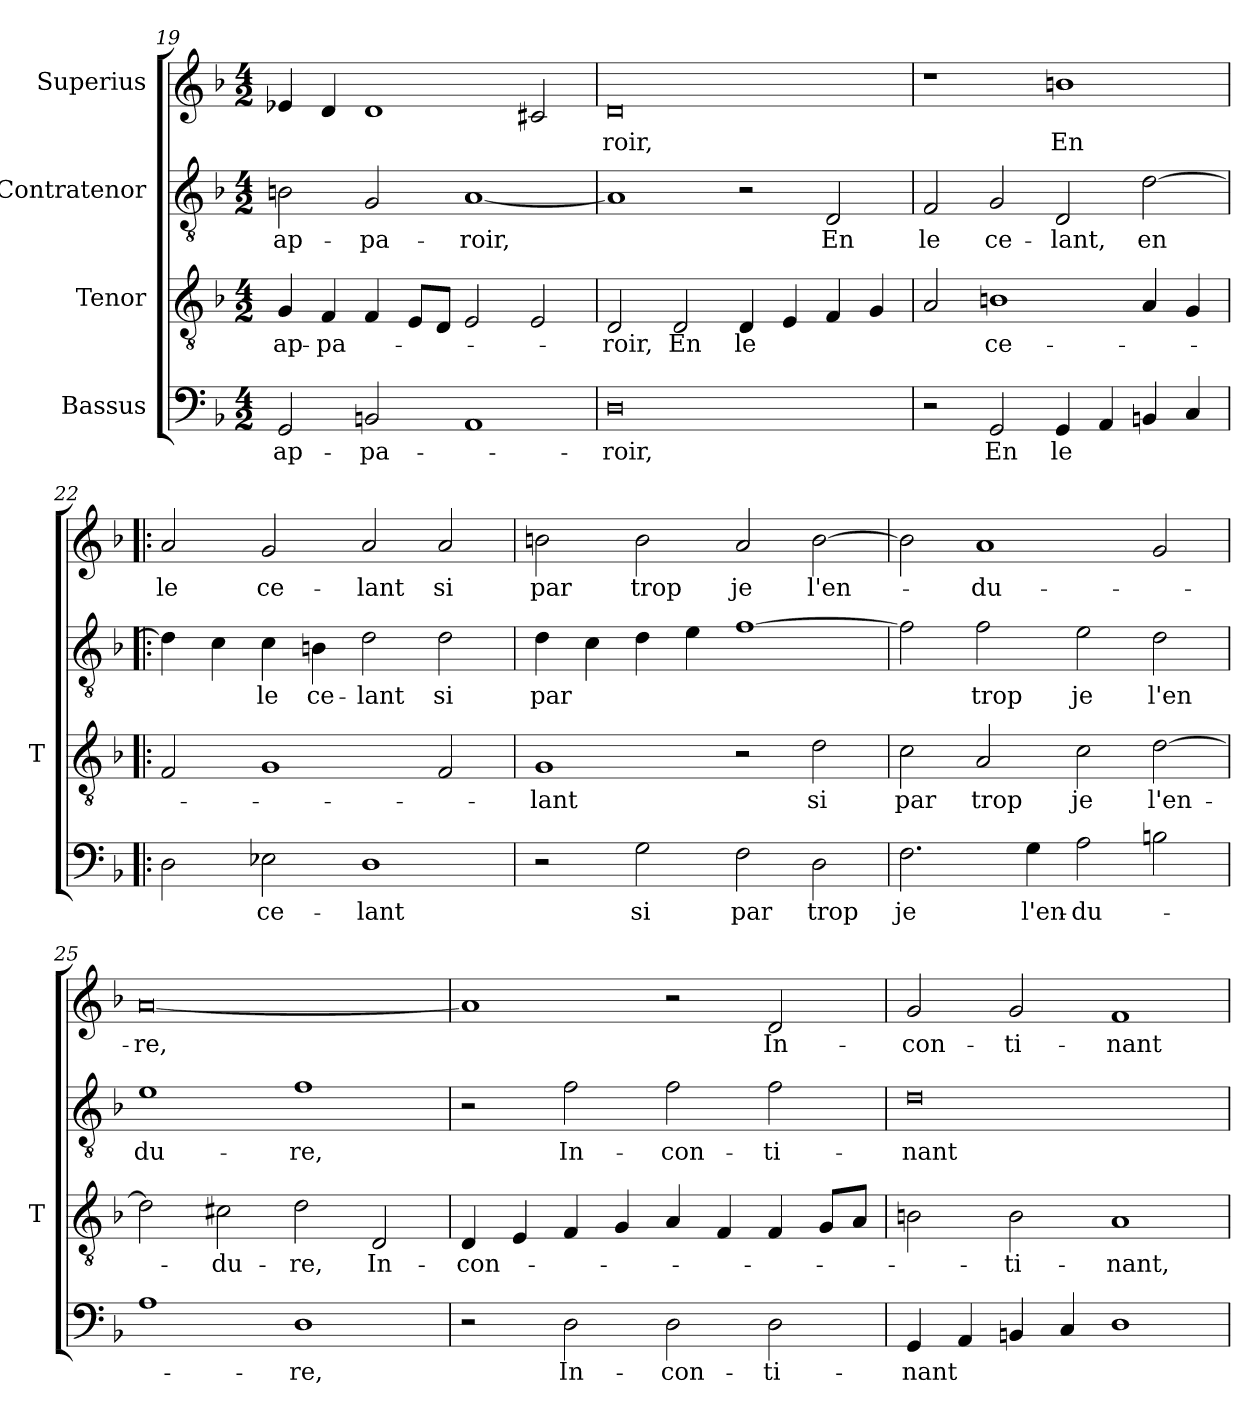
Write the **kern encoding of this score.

**kern	**text	**kern	**text	**kern	**text	**kern	**text
*part4	*part4	*part3	*part3	*part2	*part2	*part1	*part1
*staff4	*staff4	*staff3	*staff3	*staff2	*staff2	*staff1	*staff1
*I"Bassus	*	*I"Tenor	*	*I"Contratenor	*	*I"Superius	*
*	*	*I'T	*	*	*	*	*
*clefF4	*	*clefGv2	*	*clefGv2	*	*clefG2	*
*k[b-]	*	*k[b-]	*	*k[b-]	*	*k[b-]	*
*M4/2	*	*M4/2	*	*M4/2	*	*M4/2	*
=19	=19	=19	=19	=19	=19	=19	=19
2GG	ap-	4G	ap-	2Bn	ap-	4e-X	.
.	.	4F	pa-	.	.	4d	.
2BB	pa-	4F	.	2G	pa-	1d	.
.	.	8EL	.	.	.	.	.
.	.	8DJ	.	.	.	.	.
1AA	.	2E	.	[1A	-roir,	.	.
.	.	2E	.	.	.	2c#X	.
=20	=20	=20	=20	=20	=20	=20	=20
0D	-roir,	2D	-roir,	1A]	.	0d	-roir,
.	.	2D	-En	.	.	.	.
.	.	4D	-le	2r	.	.	.
.	.	4E	.	.	.	.	.
.	.	4F	.	2D	-En	.	.
.	.	4G	.	.	.	.	.
=21	=21	=21	=21	=21	=21	=21	=21
2r	.	2A	.	2F	-le	1r	.
2GG	-En	1B	ce-	2G	ce-	.	.
4GG	-le	.	.	2D	-lant,	1b	-En
4AA	.	.	.	.	.	.	.
4BB	.	4A	.	[2d	-en	.	.
4C	.	4G	.	.	.	.	.
=22!|:	=22!|:	=22!|:	=22!|:	=22!|:	=22!|:	=22!|:	=22!|:
2D	.	2F	.	4d]	.	2a	-le
.	.	.	.	4c	.	.	.
2E-X	ce-	1G	.	4c	-le	2g	ce-
.	.	.	.	4Bn	ce-	.	.
1D	-lant	.	.	2d	-lant	2a	-lant
.	.	2F	.	2d	-si	2a	-si
=23	=23	=23	=23	=23	=23	=23	=23
2r	.	1G	-lant	4d	-par	2b	-par
.	.	.	.	4c	.	.	.
2G	-si	.	.	4d	.	2b	-trop
.	.	.	.	4e	.	.	.
2F	-par	2r	.	[1f	.	2a	-je
2D	-trop	2d	-si	.	.	[2b	l'en-
=24	=24	=24	=24	=24	=24	=24	=24
2.F	-je	2c	-par	2f]	.	2b]	.
.	.	2A	-trop	2f	-trop	1a	du-
4G	l'en-	.	.	.	.	.	.
2A	du-	2c	-je	2e	-je	.	.
2B	.	[2d	l'en-	2d	-l'en	2g	.
=25	=25	=25	=25	=25	=25	=25	=25
1A	.	2d]	.	1e	du-	[0a	-re,
.	.	2c#X	du-	.	.	.	.
1D	-re,	2d	-re,	1f	-re,	.	.
.	.	2D	In-	.	.	.	.
=26	=26	=26	=26	=26	=26	=26	=26
2r	.	4D	con-	2r	.	1a]	.
.	.	4E	.	.	.	.	.
2D	In-	4F	.	2f	In-	.	.
.	.	4G	.	.	.	.	.
2D	con-	4A	.	2f	con-	2r	.
.	.	4F	.	.	.	.	.
2D	ti-	4F	.	2f	ti-	2d	In-
.	.	8GL	.	.	.	.	.
.	.	8AJ	.	.	.	.	.
=27	=27	=27	=27	=27	=27	=27	=27
4GG	-nant	2B	.	0d	-nant	2g	con-
4AA	.	.	.	.	.	.	.
4BB	.	2B	ti-	.	.	2g	ti-
4C	.	.	.	.	.	.	.
1D	.	1A	-nant,	.	.	1f	-nant
=	=	=	=	=	=	=	=
*-	*-	*-	*-	*-	*-	*-	*-
